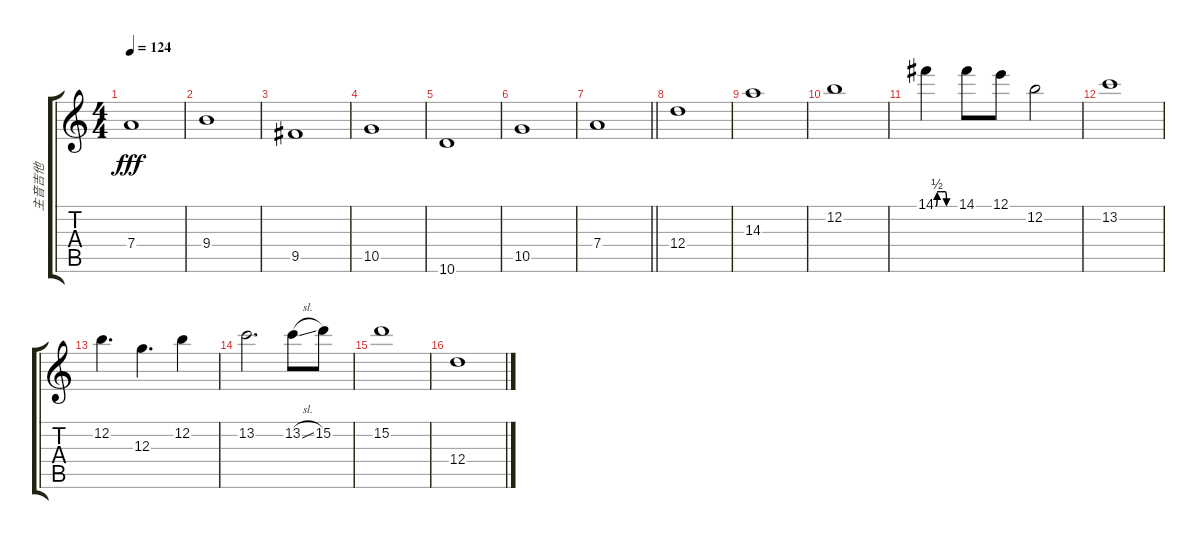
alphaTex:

\track ("主音吉他" "主音吉他") {instrument acousticguitarsteel}
\staff {score tabs}
\tuning (E4 B3 G3 D3 A2 E2) {hide}
\ts (4 4)
\tempo 124
\clef g2
\ks c
7.4.1{dy fff} |
9.4.1 |
9.5.1 |
10.5.1 |
10.6.1 |
10.5.1 |
\barLineRight lightlight
7.4.1 |
12.4.1 |
14.3.1 |
12.2.1 |
14.1{be (custom 0 0 5 2 15 2 30 2 34 0 60 0)}.4 14.1.8 12.1.8 12.2.2 |
13.2.1 |
12.2.4{d} 12.3.4{d} 12.2.4 |
13.2.2{d} 13.2{sl}.8 15.2.8 |
15.2.1 |
12.4.1
